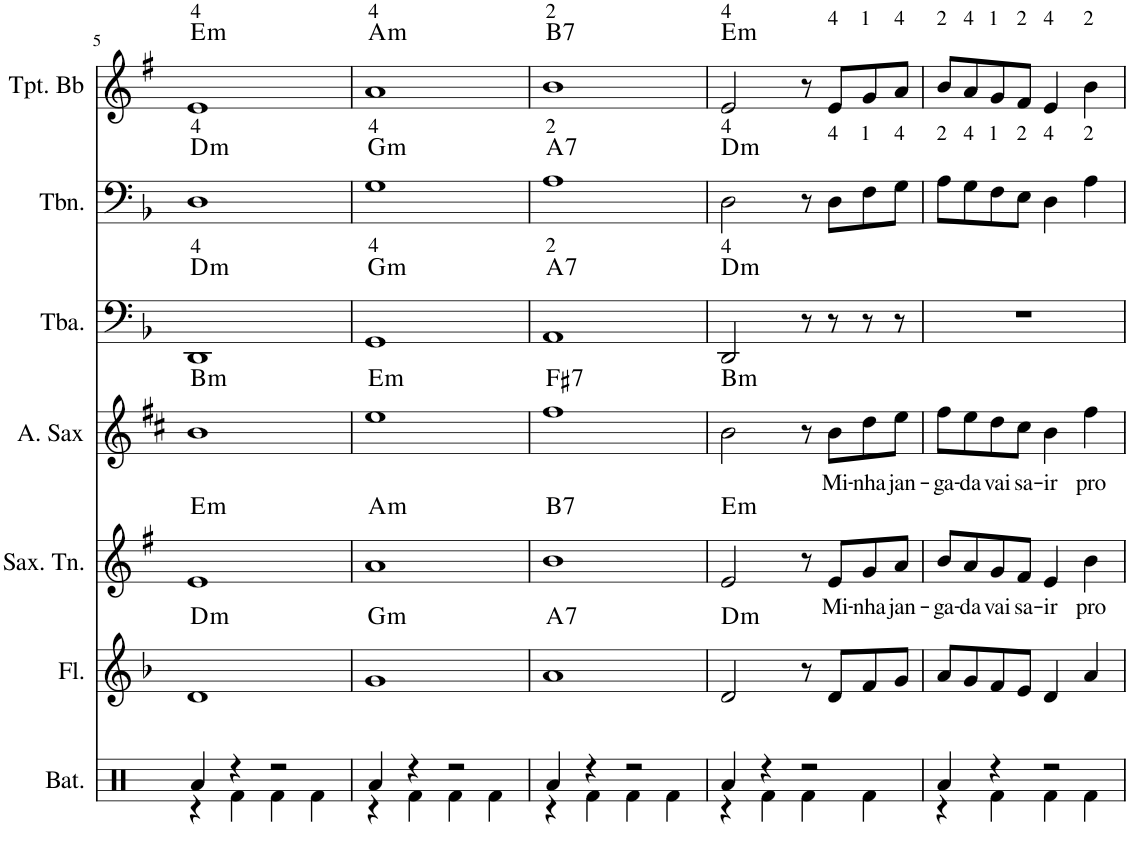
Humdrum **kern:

**kern	**kern	**harte	**kern	**text	**harte	**kern	**text	**harte	**kern	**harte	**kern	**harte	**kern	**harte
*part7	*part6	*part6	*part5	*part5	*part5	*part4	*part4	*part4	*part3	*part3	*part2	*part2	*part1	*part1
*staff7	*staff6	*	*staff5	*staff5	*	*staff4	*staff4	*	*staff3	*	*staff2	*	*staff1	*
*I"Bateria	*I"Flauta Transversal	*	*I"Saxofone Tenor	*	*	*I"Saxofone Alto	*	*	*I"Tuba	*	*I"Trombone	*	*I"Trompete Bb	*
*I'Bat.	*I'Fl.	*	*I'Sax. Tn.	*	*	*	*	*	*I'Tba.	*	*I'Tbn.	*	*I'Tpt. Bb	*
!!LO:PB:g=z
*clefX	*clefG2	*	*clefG2	*	*	*clefG2	*	*	*clefF4	*	*clefF4	*	*clefG2	*
*	*	*	*Trd8c14	*	*	*Trd5c9	*	*	*	*	*	*	*Trd1c2	*
*k[]	*k[b-]	*	*k[f#]	*	*	*k[f#c#]	*	*	*k[b-]	*	*k[b-]	*	*k[f#]	*
*M4/4	*M4/4	*	*M4/4	*	*	*M4/4	*	*	*M4/4	*	*M4/4	*	*M4/4	*
=5	=5	=5	=5	=5	=5	=5	=5	=5	=5	=5	=5	=5	=5	=5
*^	*	*	*	*	*	*	*	*	*	*	*	*	*	*
!	!	!	!	!	!	!	!	!	!	!	!	!	!	!LO:TX:a:t=4	!
!	!	!	!	!	!	!	!	!	!	!	!	!LO:TX:a:t=4	!	!	!
!	!	!	!LO:H:kt=m	!	!	!LO:H:kt=m	!	!	!LO:H:kt=m	!LO:TX:a:t=4	!LO:H:kt=m	!	!LO:H:kt=m	!	!LO:H:kt=m
4Ra/	4r	1d	D:min	1e	.	E:min	1b	.	B:min	1DD	D:min	1D	D:min	1e	E:min
4r	4Rf\	.	.	.	.	.	.	.	.	.	.	.	.	.	.
2r	4Rf\	.	.	.	.	.	.	.	.	.	.	.	.	.	.
.	4Rf\	.	.	.	.	.	.	.	.	.	.	.	.	.	.
=6	=6	=6	=6	=6	=6	=6	=6	=6	=6	=6	=6	=6	=6	=6	=6
!	!	!	!	!	!	!	!	!	!	!	!	!	!	!LO:TX:a:t=4	!
!	!	!	!	!	!	!	!	!	!	!	!	!LO:TX:a:t=4	!	!	!
!	!	!	!LO:H:kt=m	!	!	!LO:H:kt=m	!	!	!LO:H:kt=m	!LO:TX:a:t=4	!LO:H:kt=m	!	!LO:H:kt=m	!	!LO:H:kt=m
4Ra/	4r	1g	G:min	1a	.	A:min	1ee	.	E:min	1GG	G:min	1G	G:min	1a	A:min
4r	4Rf\	.	.	.	.	.	.	.	.	.	.	.	.	.	.
2r	4Rf\	.	.	.	.	.	.	.	.	.	.	.	.	.	.
.	4Rf\	.	.	.	.	.	.	.	.	.	.	.	.	.	.
=7	=7	=7	=7	=7	=7	=7	=7	=7	=7	=7	=7	=7	=7	=7	=7
!	!	!	!	!	!	!	!	!	!	!	!	!	!	!LO:TX:a:t=2	!
!	!	!	!	!	!	!	!	!	!	!	!	!LO:TX:a:t=2	!	!	!
!	!	!	!LO:H:kt=7	!	!	!LO:H:kt=7	!	!	!LO:H:kt=7	!LO:TX:a:t=2	!LO:H:kt=7	!	!LO:H:kt=7	!	!LO:H:kt=7
4Ra/	4r	1a	A:7	1b	.	B:7	1ff#	.	F#:7	1AA	A:7	1A	A:7	1b	B:7
4r	4Rf\	.	.	.	.	.	.	.	.	.	.	.	.	.	.
2r	4Rf\	.	.	.	.	.	.	.	.	.	.	.	.	.	.
.	4Rf\	.	.	.	.	.	.	.	.	.	.	.	.	.	.
=8	=8	=8	=8	=8	=8	=8	=8	=8	=8	=8	=8	=8	=8	=8	=8
!	!	!	!	!	!	!	!	!	!	!	!	!	!	!LO:TX:a:t=4	!
!	!	!	!	!	!	!	!	!	!	!	!	!LO:TX:a:t=4	!	!	!
!	!	!	!LO:H:kt=m	!	!	!LO:H:kt=m	!	!	!LO:H:kt=m	!LO:TX:a:t=4	!LO:H:kt=m	!	!LO:H:kt=m	!	!LO:H:kt=m
4Ra/	4r	2d/	D:min	2e/	.	E:min	2b\	.	B:min	2DD/	D:min	2D\	D:min	2e/	E:min
4r	4Rf\	.	.	.	.	.	.	.	.	.	.	.	.	.	.
2r	4Rf\	8r	.	8r	.	.	8r	.	.	8r	.	8r	.	8r	.
!	!	!	!	!	!	!	!	!	!	!	!	!	!	!LO:TX:a:t=4	!
!	!	!	!	!	!	!	!	!	!	!	!	!LO:TX:a:t=4	!	!	!
!	!	!	!	!	!LO:LY:b	!	!	!LO:LY:b	!	!	!	!	!	!	!
.	.	8d/L	.	8e/L	Mi-	.	8b\L	Mi-	.	8r	.	8D\L	.	8e/L	.
!	!	!	!	!	!	!	!	!	!	!	!	!	!	!LO:TX:a:t=1	!
!	!	!	!	!	!	!	!	!	!	!	!	!LO:TX:a:t=1	!	!	!
!	!	!	!	!	!LO:LY:b	!	!	!LO:LY:b	!	!	!	!	!	!	!
.	4Rf\	8f/	.	8g/	-nha	.	8dd\	-nha	.	8r	.	8F\	.	8g/	.
!	!	!	!	!	!	!	!	!	!	!	!	!	!	!LO:TX:a:t=4	!
!	!	!	!	!	!	!	!	!	!	!	!	!LO:TX:a:t=4	!	!	!
!	!	!	!	!	!LO:LY:b	!	!	!LO:LY:b	!	!	!	!	!	!	!
.	.	8g/J	.	8a/J	jan-	.	8ee\J	jan-	.	8r	.	8G\J	.	8a/J	.
=9	=9	=9	=9	=9	=9	=9	=9	=9	=9	=9	=9	=9	=9	=9	=9
!	!	!	!	!	!	!	!	!	!	!	!	!	!	!LO:TX:a:t=2	!
!	!	!	!	!	!	!	!	!	!	!	!	!LO:TX:a:t=2	!	!	!
!	!	!	!	!	!LO:LY:b	!	!	!LO:LY:b	!	!	!	!	!	!	!
4Ra/	4r	8a/L	.	8b/L	-ga-	.	8ff#\L	-ga-	.	1r	.	8A\L	.	8b/L	.
!	!	!	!	!	!	!	!	!	!	!	!	!	!	!LO:TX:a:t=4	!
!	!	!	!	!	!	!	!	!	!	!	!	!LO:TX:a:t=4	!	!	!
!	!	!	!	!	!LO:LY:b	!	!	!LO:LY:b	!	!	!	!	!	!	!
.	.	8g/	.	8a/	-da	.	8ee\	-da	.	.	.	8G\	.	8a/	.
!	!	!	!	!	!	!	!	!	!	!	!	!	!	!LO:TX:a:t=1	!
!	!	!	!	!	!	!	!	!	!	!	!	!LO:TX:a:t=1	!	!	!
!	!	!	!	!	!LO:LY:b	!	!	!LO:LY:b	!	!	!	!	!	!	!
4r	4Rf\	8f/	.	8g/	vai	.	8dd\	vai	.	.	.	8F\	.	8g/	.
!	!	!	!	!	!	!	!	!	!	!	!	!	!	!LO:TX:a:t=2	!
!	!	!	!	!	!	!	!	!	!	!	!	!LO:TX:a:t=2	!	!	!
!	!	!	!	!	!LO:LY:b	!	!	!LO:LY:b	!	!	!	!	!	!	!
.	.	8e/J	.	8f#/J	sa-	.	8cc#\J	sa-	.	.	.	8E\J	.	8f#/J	.
!	!	!	!	!	!	!	!	!	!	!	!	!	!	!LO:TX:a:t=4	!
!	!	!	!	!	!	!	!	!	!	!	!	!LO:TX:a:t=4	!	!	!
!	!	!	!	!	!LO:LY:b	!	!	!LO:LY:b	!	!	!	!	!	!	!
2r	4Rf\	4d/	.	4e/	-ir	.	4b\	-ir	.	.	.	4D\	.	4e/	.
!	!	!	!	!	!	!	!	!	!	!	!	!	!	!LO:TX:a:t=2	!
!	!	!	!	!	!	!	!	!	!	!	!	!LO:TX:a:t=2	!	!	!
!	!	!	!	!	!LO:LY:b	!	!	!LO:LY:b	!	!	!	!	!	!	!
.	4Rf\	4a/	.	4b\	pro	.	4ff#\	pro	.	.	.	4A\	.	4b\	.
*v	*v	*	*	*	*	*	*	*	*	*	*	*	*	*	*
=	=	=	=	=	=	=	=	=	=	=	=	=	=	=
*-	*-	*-	*-	*-	*-	*-	*-	*-	*-	*-	*-	*-	*-	*-
